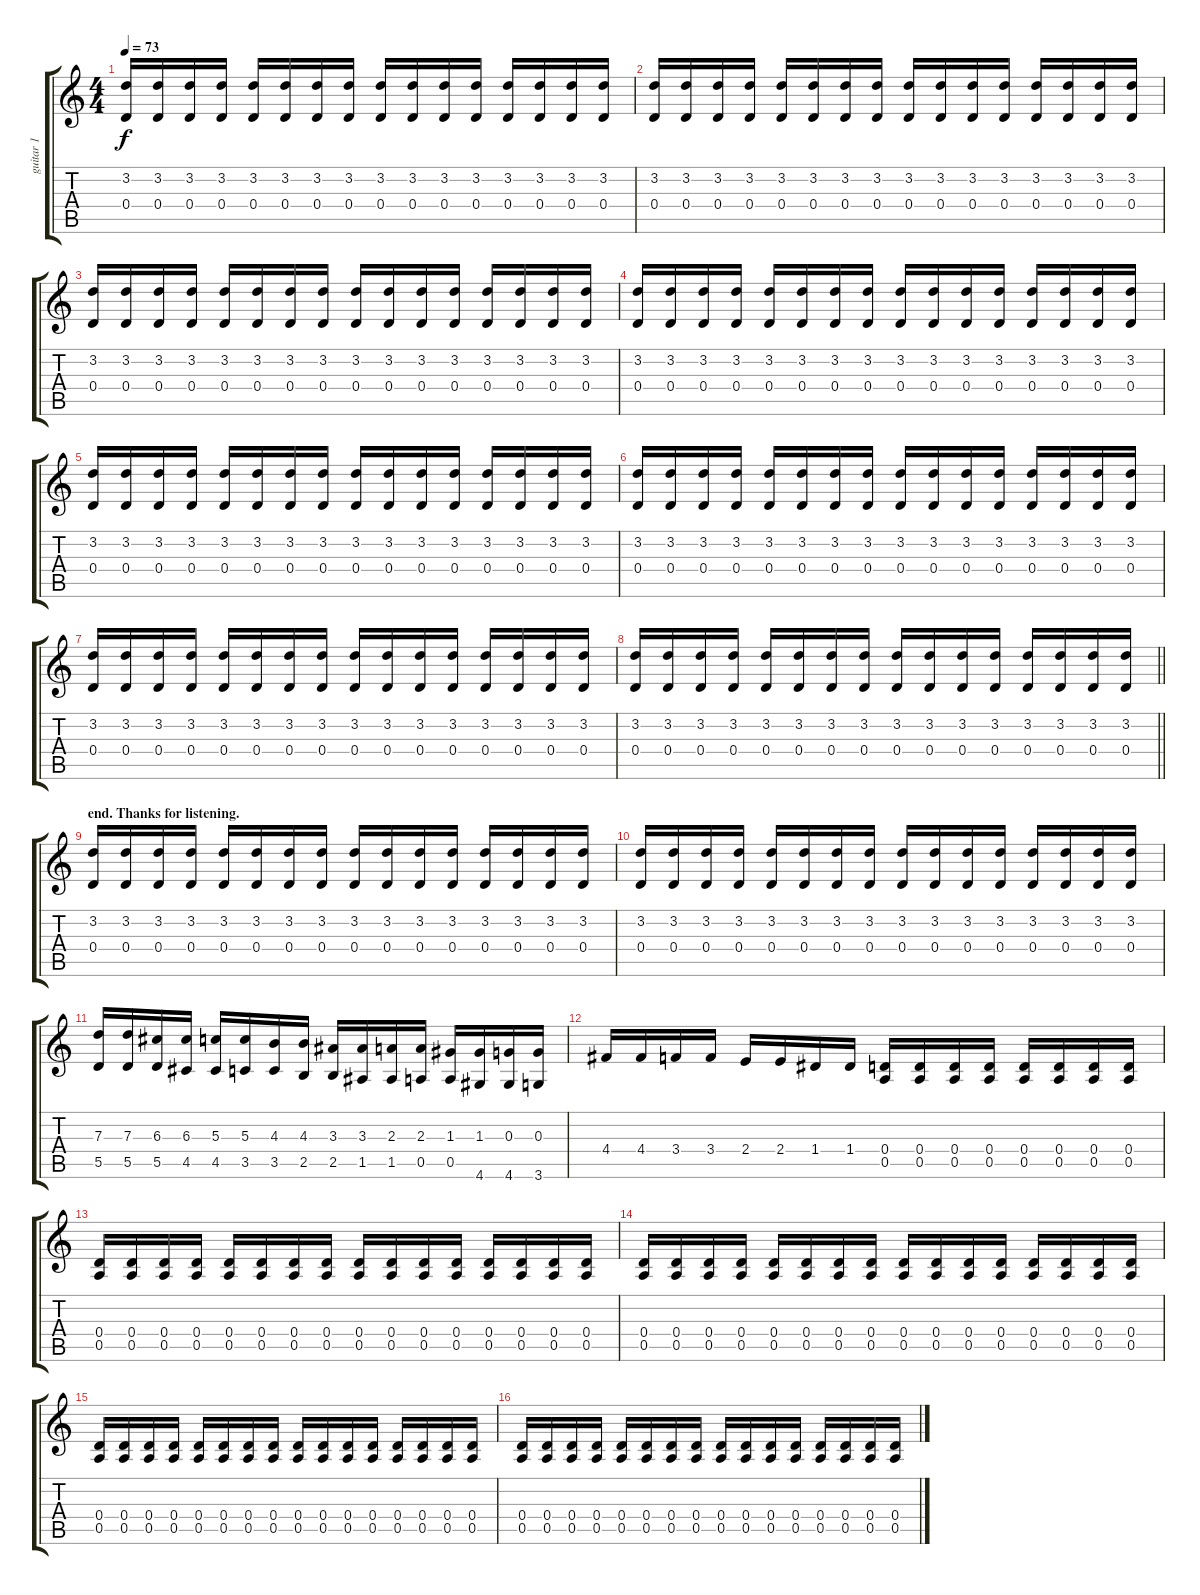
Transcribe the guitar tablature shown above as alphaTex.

\track ("guitar 1" "guitar 1") {instrument electricguitarjazz}
\staff {score tabs}
\tuning (E4 B3 G3 D3 A2 E2) {hide}
\ts (4 4)
\tempo 73
\clef g2
\ks c
(3.2 0.4).16{dy f volume 8} (3.2 0.4).16 (3.2 0.4).16 (3.2 0.4).16 (3.2 0.4).16 (3.2 0.4).16 (3.2 0.4).16 (3.2 0.4).16 (3.2 0.4).16 (3.2 0.4).16 (3.2 0.4).16 (3.2 0.4).16 (3.2 0.4).16 (3.2 0.4).16 (3.2 0.4).16 (3.2 0.4).16 |
(3.2 0.4).16 (3.2 0.4).16 (3.2 0.4).16 (3.2 0.4).16 (3.2 0.4).16 (3.2 0.4).16 (3.2 0.4).16 (3.2 0.4).16 (3.2 0.4).16 (3.2 0.4).16 (3.2 0.4).16 (3.2 0.4).16 (3.2 0.4).16 (3.2 0.4).16 (3.2 0.4).16 (3.2 0.4).16 |
(3.2 0.4).16 (3.2 0.4).16 (3.2 0.4).16 (3.2 0.4).16 (3.2 0.4).16 (3.2 0.4).16 (3.2 0.4).16 (3.2 0.4).16 (3.2 0.4).16 (3.2 0.4).16 (3.2 0.4).16 (3.2 0.4).16 (3.2 0.4).16 (3.2 0.4).16 (3.2 0.4).16 (3.2 0.4).16 |
(3.2 0.4).16 (3.2 0.4).16 (3.2 0.4).16 (3.2 0.4).16 (3.2 0.4).16 (3.2 0.4).16 (3.2 0.4).16 (3.2 0.4).16 (3.2 0.4).16 (3.2 0.4).16 (3.2 0.4).16 (3.2 0.4).16 (3.2 0.4).16 (3.2 0.4).16 (3.2 0.4).16 (3.2 0.4).16 |
(3.2 0.4).16 (3.2 0.4).16 (3.2 0.4).16 (3.2 0.4).16 (3.2 0.4).16 (3.2 0.4).16 (3.2 0.4).16 (3.2 0.4).16 (3.2 0.4).16 (3.2 0.4).16 (3.2 0.4).16 (3.2 0.4).16 (3.2 0.4).16 (3.2 0.4).16 (3.2 0.4).16 (3.2 0.4).16 |
(3.2 0.4).16{volume 8} (3.2 0.4).16 (3.2 0.4).16 (3.2 0.4).16 (3.2 0.4).16 (3.2 0.4).16 (3.2 0.4).16 (3.2 0.4).16 (3.2 0.4).16 (3.2 0.4).16 (3.2 0.4).16 (3.2 0.4).16 (3.2 0.4).16 (3.2 0.4).16 (3.2 0.4).16 (3.2 0.4).16 |
(3.2 0.4).16 (3.2 0.4).16 (3.2 0.4).16 (3.2 0.4).16 (3.2 0.4).16 (3.2 0.4).16 (3.2 0.4).16 (3.2 0.4).16 (3.2 0.4).16 (3.2 0.4).16 (3.2 0.4).16 (3.2 0.4).16 (3.2 0.4).16 (3.2 0.4).16 (3.2 0.4).16 (3.2 0.4).16 |
\barLineRight lightlight
(3.2 0.4).16 (3.2 0.4).16 (3.2 0.4).16 (3.2 0.4).16 (3.2 0.4).16 (3.2 0.4).16 (3.2 0.4).16 (3.2 0.4).16 (3.2 0.4).16 (3.2 0.4).16 (3.2 0.4).16 (3.2 0.4).16 (3.2 0.4).16 (3.2 0.4).16 (3.2 0.4).16 (3.2 0.4).16 |
\section ("" "end. Thanks for listening.")
(3.2 0.4).16 (3.2 0.4).16 (3.2 0.4).16 (3.2 0.4).16 (3.2 0.4).16 (3.2 0.4).16 (3.2 0.4).16 (3.2 0.4).16 (3.2 0.4).16 (3.2 0.4).16 (3.2 0.4).16 (3.2 0.4).16 (3.2 0.4).16 (3.2 0.4).16 (3.2 0.4).16 (3.2 0.4).16 |
(3.2 0.4).16 (3.2 0.4).16 (3.2 0.4).16 (3.2 0.4).16 (3.2 0.4).16 (3.2 0.4).16 (3.2 0.4).16 (3.2 0.4).16 (3.2 0.4).16 (3.2 0.4).16 (3.2 0.4).16 (3.2 0.4).16 (3.2 0.4).16 (3.2 0.4).16 (3.2 0.4).16 (3.2 0.4).16 |
(7.3 5.5).16 (7.3 5.5).16 (6.3 5.5).16 (6.3 4.5).16 (5.3 4.5).16 (5.3 3.5).16 (4.3 3.5).16 (4.3 2.5).16 (3.3 2.5).16 (3.3 1.5).16 (2.3 1.5).16 (2.3 0.5).16 (1.3 0.5).16 (1.3 4.6).16 (0.3 4.6).16 (0.3 3.6).16 |
4.4.16 4.4.16 3.4.16 3.4.16 2.4.16 2.4.16 1.4.16 1.4.16 (0.4 0.5).16 (0.4 0.5).16 (0.4 0.5).16 (0.4 0.5).16 (0.4 0.5).16 (0.4 0.5).16 (0.4 0.5).16 (0.4 0.5).16 |
(0.4 0.5).16 (0.4 0.5).16 (0.4 0.5).16 (0.4 0.5).16 (0.4 0.5).16 (0.4 0.5).16 (0.4 0.5).16 (0.4 0.5).16 (0.4 0.5).16 (0.4 0.5).16 (0.4 0.5).16 (0.4 0.5).16 (0.4 0.5).16 (0.4 0.5).16 (0.4 0.5).16 (0.4 0.5).16 |
(0.4 0.5).16 (0.4 0.5).16 (0.4 0.5).16 (0.4 0.5).16 (0.4 0.5).16 (0.4 0.5).16 (0.4 0.5).16 (0.4 0.5).16 (0.4 0.5).16 (0.4 0.5).16 (0.4 0.5).16 (0.4 0.5).16 (0.4 0.5).16 (0.4 0.5).16 (0.4 0.5).16 (0.4 0.5).16 |
(0.4 0.5).16 (0.4 0.5).16 (0.4 0.5).16 (0.4 0.5).16 (0.4 0.5).16 (0.4 0.5).16 (0.4 0.5).16 (0.4 0.5).16 (0.4 0.5).16 (0.4 0.5).16 (0.4 0.5).16 (0.4 0.5).16 (0.4 0.5).16 (0.4 0.5).16 (0.4 0.5).16 (0.4 0.5).16 |
(0.4 0.5).16 (0.4 0.5).16 (0.4 0.5).16 (0.4 0.5).16 (0.4 0.5).16 (0.4 0.5).16 (0.4 0.5).16 (0.4 0.5).16 (0.4 0.5).16 (0.4 0.5).16 (0.4 0.5).16 (0.4 0.5).16 (0.4 0.5).16 (0.4 0.5).16 (0.4 0.5).16 (0.4 0.5).16
